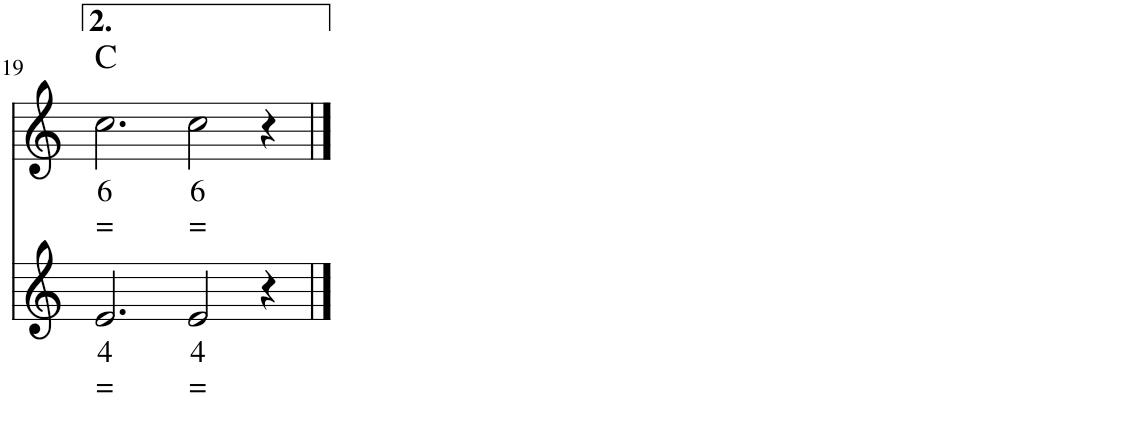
**kern	**kern	**text	**text	**kern	**text	**text	**harte
*part3	*part2	*part2	*part2	*part1	*part1	*part1	*part1
*staff3	*staff2	*staff2	*staff2	*staff1	*staff1	*staff1	*
*I"Viool	*I"Viool	*	*	*I"Piano	*	*	*
!!LO:PB:g=z
*clefG2	*clefG2	*	*	*clefG2	*	*	*
*k[]	*k[]	*	*	*k[]	*	*	*
*M6/4	*M6/4	*	*	*M6/4	*	*	*
=19	=19	=19	=19	=19	=19	=19	=19
!	!	!LO:LY:b	!LO:LY:b	!	!LO:LY:b	!LO:LY:b	!
4c	2.e/	4	=	2.cc\	6	=	C:maj
4e 4g 4cc	.	.	.	.	.	.	.
4e 4g 4cc	.	.	.	.	.	.	.
!	!	!LO:LY:b	!LO:LY:b	!	!LO:LY:b	!LO:LY:b	!
4c	2e/	4	=	2cc\	6	=	.
4e 4g 4cc	.	.	.	.	.	.	.
4e 4g 4cc	4r	.	.	4r	.	.	.
==	==	==	==	==	==	==	==
*-	*-	*-	*-	*-	*-	*-	*-
